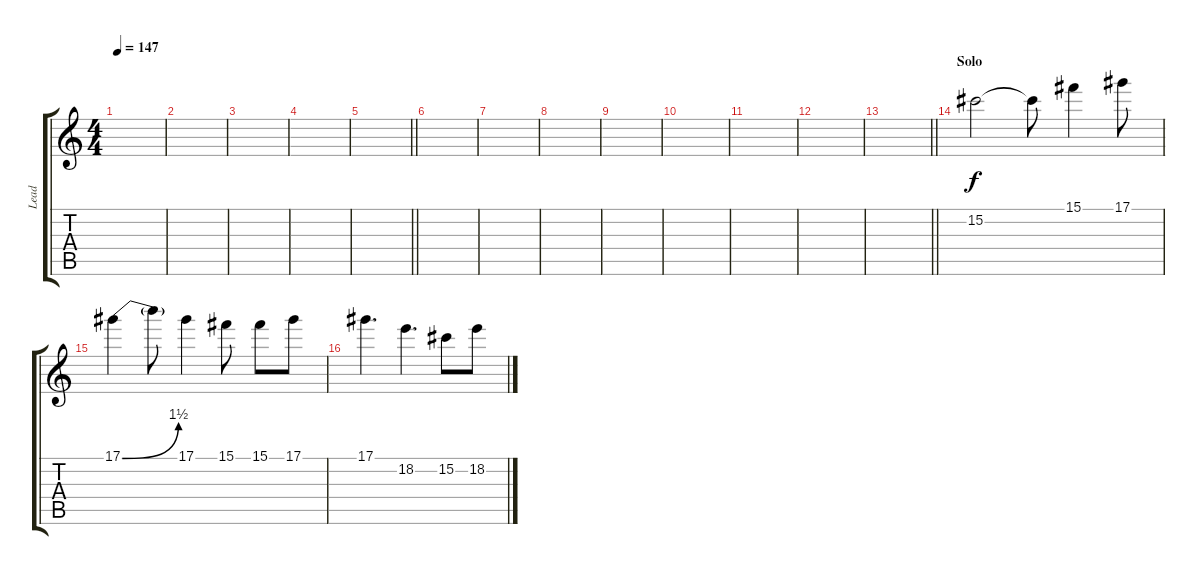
\track ("Lead" "Lead") {instrument distortionguitar}
\staff {score tabs}
\tuning (Eb4 Bb3 Gb3 Db3 Ab2 Eb2) {hide}
\ts (4 4)
\tempo 147
\clef g2
\ks c
|
|
|
|
\barLineRight lightlight
|
\section ("" "")
|
|
|
|
|
|
|
\barLineRight lightlight
|
\section ("" "Solo")
15.2.2 15.2{t}.8 15.1.4 17.1.8 |
17.1{be (bend 0 0 60 6)}.4 17.1{t}.8 17.1.4 15.1.8 15.1.8 17.1.8 |
17.1.4{d} 18.2.4{d} 15.2.8 18.2.8
